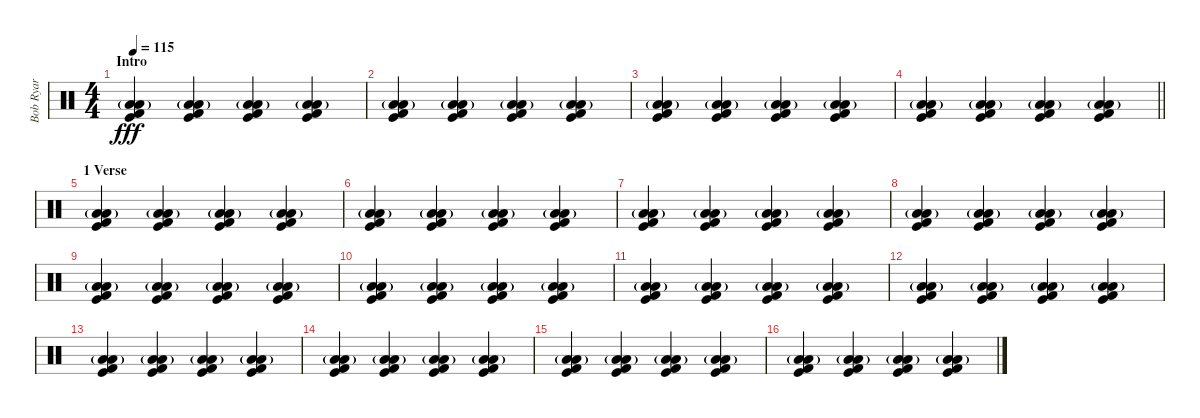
\track ("Bob Ryar " "Bob Ryar ") {instrument percussion}
\staff {score}
\articulation defaults
\ts (4 4)
\section ("" "Intro")
\tempo 115
\clef neutral
\ks c
("Low Tom (hit)"{g} "Low Floor Tom (hit)"{g} "Kick (hit)" "Kick (hit) 2").4{dy fff} ("Low Tom (hit)"{g} "Low Floor Tom (hit)"{g} "Kick (hit)" "Kick (hit) 2").4 ("Low Tom (hit)"{g} "Low Floor Tom (hit)"{g} "Kick (hit)" "Kick (hit) 2").4 ("Low Tom (hit)"{g} "Low Floor Tom (hit)"{g} "Kick (hit)" "Kick (hit) 2").4 |
("Low Tom (hit)"{g} "Low Floor Tom (hit)"{g} "Kick (hit)" "Kick (hit) 2").4 ("Low Tom (hit)"{g} "Low Floor Tom (hit)"{g} "Kick (hit)" "Kick (hit) 2").4 ("Low Tom (hit)"{g} "Low Floor Tom (hit)"{g} "Kick (hit)" "Kick (hit) 2").4 ("Low Tom (hit)"{g} "Low Floor Tom (hit)"{g} "Kick (hit)" "Kick (hit) 2").4 |
("Low Tom (hit)"{g} "Low Floor Tom (hit)"{g} "Kick (hit)" "Kick (hit) 2").4 ("Low Tom (hit)"{g} "Low Floor Tom (hit)"{g} "Kick (hit)" "Kick (hit) 2").4 ("Low Tom (hit)"{g} "Low Floor Tom (hit)"{g} "Kick (hit)" "Kick (hit) 2").4 ("Low Tom (hit)"{g} "Low Floor Tom (hit)"{g} "Kick (hit)" "Kick (hit) 2").4 |
\barLineRight lightlight
("Low Tom (hit)"{g} "Low Floor Tom (hit)"{g} "Kick (hit)" "Kick (hit) 2").4 ("Low Tom (hit)"{g} "Low Floor Tom (hit)"{g} "Kick (hit)" "Kick (hit) 2").4 ("Low Tom (hit)"{g} "Low Floor Tom (hit)"{g} "Kick (hit)" "Kick (hit) 2").4 ("Low Tom (hit)"{g} "Low Floor Tom (hit)"{g} "Kick (hit)" "Kick (hit) 2").4 |
\section ("" "1 Verse")
("Low Tom (hit)"{g} "Low Floor Tom (hit)"{g} "Kick (hit)" "Kick (hit) 2").4 ("Low Tom (hit)"{g} "Low Floor Tom (hit)"{g} "Kick (hit)" "Kick (hit) 2").4 ("Low Tom (hit)"{g} "Low Floor Tom (hit)"{g} "Kick (hit)" "Kick (hit) 2").4 ("Low Tom (hit)"{g} "Low Floor Tom (hit)"{g} "Kick (hit)" "Kick (hit) 2").4 |
("Low Tom (hit)"{g} "Low Floor Tom (hit)"{g} "Kick (hit)" "Kick (hit) 2").4 ("Low Tom (hit)"{g} "Low Floor Tom (hit)"{g} "Kick (hit)" "Kick (hit) 2").4 ("Low Tom (hit)"{g} "Low Floor Tom (hit)"{g} "Kick (hit)" "Kick (hit) 2").4 ("Low Tom (hit)"{g} "Low Floor Tom (hit)"{g} "Kick (hit)" "Kick (hit) 2").4 |
("Low Tom (hit)"{g} "Low Floor Tom (hit)"{g} "Kick (hit)" "Kick (hit) 2").4 ("Low Tom (hit)"{g} "Low Floor Tom (hit)"{g} "Kick (hit)" "Kick (hit) 2").4 ("Low Tom (hit)"{g} "Low Floor Tom (hit)"{g} "Kick (hit)" "Kick (hit) 2").4 ("Low Tom (hit)"{g} "Low Floor Tom (hit)"{g} "Kick (hit)" "Kick (hit) 2").4 |
("Low Tom (hit)"{g} "Low Floor Tom (hit)"{g} "Kick (hit)" "Kick (hit) 2").4 ("Low Tom (hit)"{g} "Low Floor Tom (hit)"{g} "Kick (hit)" "Kick (hit) 2").4 ("Low Tom (hit)"{g} "Low Floor Tom (hit)"{g} "Kick (hit)" "Kick (hit) 2").4 ("Low Tom (hit)"{g} "Low Floor Tom (hit)"{g} "Kick (hit)" "Kick (hit) 2").4 |
("Low Tom (hit)"{g} "Low Floor Tom (hit)"{g} "Kick (hit)" "Kick (hit) 2").4 ("Low Tom (hit)"{g} "Low Floor Tom (hit)"{g} "Kick (hit)" "Kick (hit) 2").4 ("Low Tom (hit)"{g} "Low Floor Tom (hit)"{g} "Kick (hit)" "Kick (hit) 2").4 ("Low Tom (hit)"{g} "Low Floor Tom (hit)"{g} "Kick (hit)" "Kick (hit) 2").4 |
("Low Tom (hit)"{g} "Low Floor Tom (hit)"{g} "Kick (hit)" "Kick (hit) 2").4 ("Low Tom (hit)"{g} "Low Floor Tom (hit)"{g} "Kick (hit)" "Kick (hit) 2").4 ("Low Tom (hit)"{g} "Low Floor Tom (hit)"{g} "Kick (hit)" "Kick (hit) 2").4 ("Low Tom (hit)"{g} "Low Floor Tom (hit)"{g} "Kick (hit)" "Kick (hit) 2").4 |
("Low Tom (hit)"{g} "Low Floor Tom (hit)"{g} "Kick (hit)" "Kick (hit) 2").4 ("Low Tom (hit)"{g} "Low Floor Tom (hit)"{g} "Kick (hit)" "Kick (hit) 2").4 ("Low Tom (hit)"{g} "Low Floor Tom (hit)"{g} "Kick (hit)" "Kick (hit) 2").4 ("Low Tom (hit)"{g} "Low Floor Tom (hit)"{g} "Kick (hit)" "Kick (hit) 2").4 |
("Low Tom (hit)"{g} "Low Floor Tom (hit)"{g} "Kick (hit)" "Kick (hit) 2").4 ("Low Tom (hit)"{g} "Low Floor Tom (hit)"{g} "Kick (hit)" "Kick (hit) 2").4 ("Low Tom (hit)"{g} "Low Floor Tom (hit)"{g} "Kick (hit)" "Kick (hit) 2").4 ("Low Tom (hit)"{g} "Low Floor Tom (hit)"{g} "Kick (hit)" "Kick (hit) 2").4 |
("Low Tom (hit)"{g} "Low Floor Tom (hit)"{g} "Kick (hit)" "Kick (hit) 2").4 ("Low Tom (hit)"{g} "Low Floor Tom (hit)"{g} "Kick (hit)" "Kick (hit) 2").4 ("Low Tom (hit)"{g} "Low Floor Tom (hit)"{g} "Kick (hit)" "Kick (hit) 2").4 ("Low Tom (hit)"{g} "Low Floor Tom (hit)"{g} "Kick (hit)" "Kick (hit) 2").4 |
("Low Tom (hit)"{g} "Low Floor Tom (hit)"{g} "Kick (hit)" "Kick (hit) 2").4 ("Low Tom (hit)"{g} "Low Floor Tom (hit)"{g} "Kick (hit)" "Kick (hit) 2").4 ("Low Tom (hit)"{g} "Low Floor Tom (hit)"{g} "Kick (hit)" "Kick (hit) 2").4 ("Low Tom (hit)"{g} "Low Floor Tom (hit)"{g} "Kick (hit)" "Kick (hit) 2").4 |
("Low Tom (hit)"{g} "Low Floor Tom (hit)"{g} "Kick (hit)" "Kick (hit) 2").4 ("Low Tom (hit)"{g} "Low Floor Tom (hit)"{g} "Kick (hit)" "Kick (hit) 2").4 ("Low Tom (hit)"{g} "Low Floor Tom (hit)"{g} "Kick (hit)" "Kick (hit) 2").4 ("Low Tom (hit)"{g} "Low Floor Tom (hit)"{g} "Kick (hit)" "Kick (hit) 2").4 |
("Low Tom (hit)"{g} "Low Floor Tom (hit)"{g} "Kick (hit)" "Kick (hit) 2").4 ("Low Tom (hit)"{g} "Low Floor Tom (hit)"{g} "Kick (hit)" "Kick (hit) 2").4 ("Low Tom (hit)"{g} "Low Floor Tom (hit)"{g} "Kick (hit)" "Kick (hit) 2").4 ("Low Tom (hit)"{g} "Low Floor Tom (hit)"{g} "Kick (hit)" "Kick (hit) 2").4
